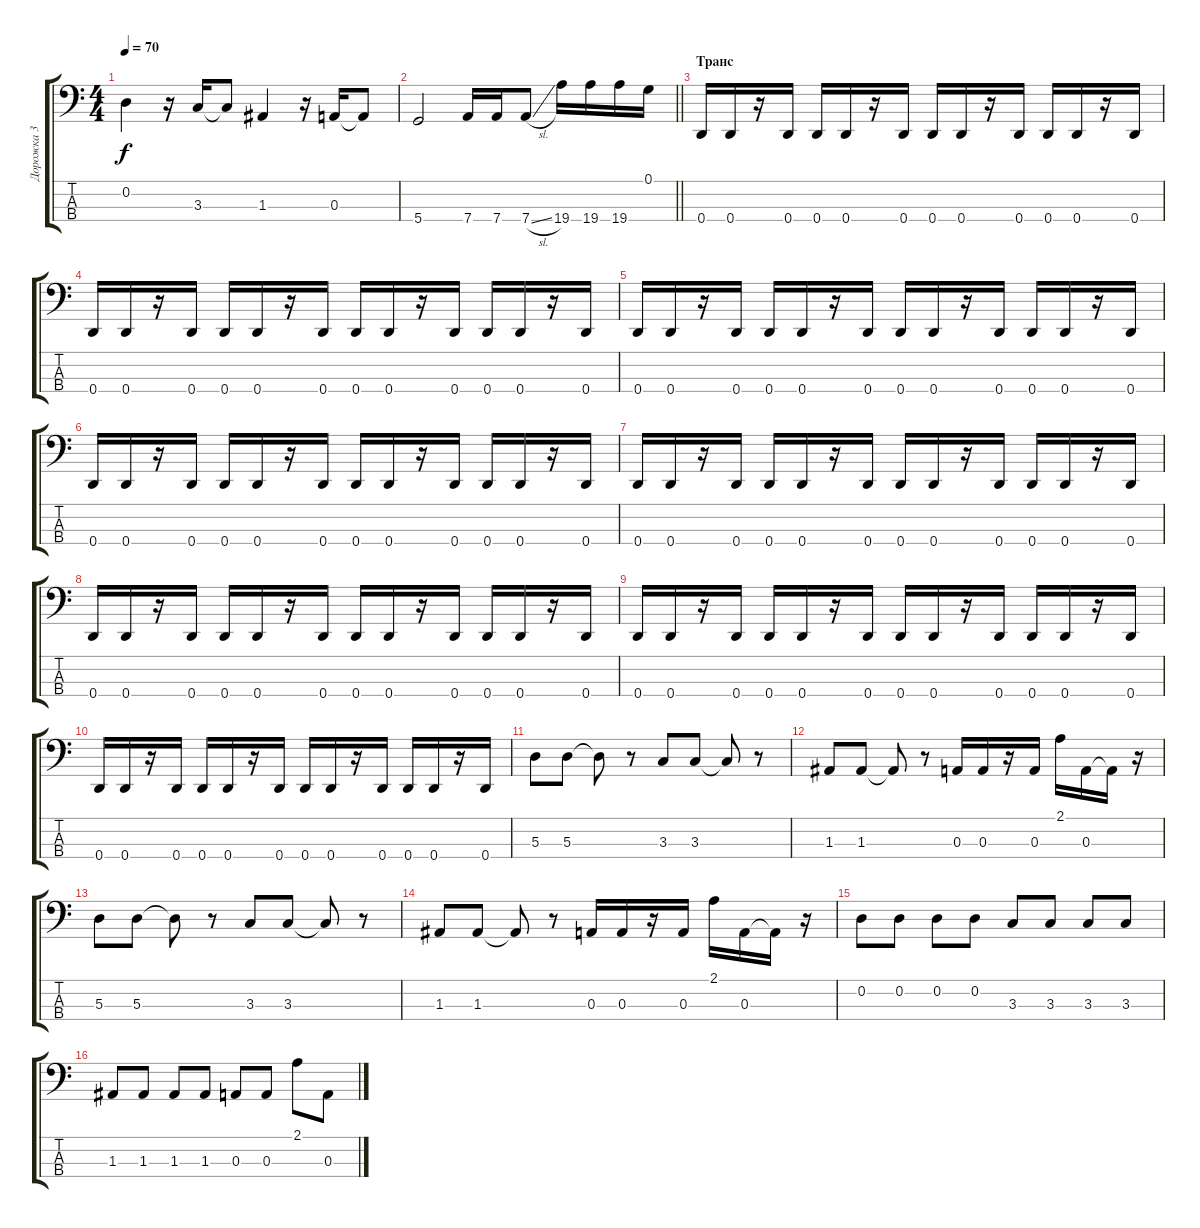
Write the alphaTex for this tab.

\track ("Дорожка 3" "Дорожка 3") {instrument electricbassfinger}
\staff {score tabs}
\tuning (G2 D2 A1 D1) {hide}
\ts (4 4)
\tempo 70
\clef f4
\ks c
0.2.4{dy f} r.16 3.3.16 3.3{t}.8 1.3.4 r.16 0.3.16 0.3{t}.8 |
\barLineRight lightlight
5.4.2 7.4.16 7.4.16 7.4{sl}.8 19.4.16 19.4.16 19.4.16 0.1.16 |
\section ("" "Транс")
0.4.16 0.4.16 r.16 0.4.16 0.4.16 0.4.16 r.16 0.4.16 0.4.16 0.4.16 r.16 0.4.16 0.4.16 0.4.16 r.16 0.4.16 |
0.4.16 0.4.16 r.16 0.4.16 0.4.16 0.4.16 r.16 0.4.16 0.4.16 0.4.16 r.16 0.4.16 0.4.16 0.4.16 r.16 0.4.16 |
0.4.16 0.4.16 r.16 0.4.16 0.4.16 0.4.16 r.16 0.4.16 0.4.16 0.4.16 r.16 0.4.16 0.4.16 0.4.16 r.16 0.4.16 |
0.4.16 0.4.16 r.16 0.4.16 0.4.16 0.4.16 r.16 0.4.16 0.4.16 0.4.16 r.16 0.4.16 0.4.16 0.4.16 r.16 0.4.16 |
0.4.16 0.4.16 r.16 0.4.16 0.4.16 0.4.16 r.16 0.4.16 0.4.16 0.4.16 r.16 0.4.16 0.4.16 0.4.16 r.16 0.4.16 |
0.4.16 0.4.16 r.16 0.4.16 0.4.16 0.4.16 r.16 0.4.16 0.4.16 0.4.16 r.16 0.4.16 0.4.16 0.4.16 r.16 0.4.16 |
0.4.16 0.4.16 r.16 0.4.16 0.4.16 0.4.16 r.16 0.4.16 0.4.16 0.4.16 r.16 0.4.16 0.4.16 0.4.16 r.16 0.4.16 |
0.4.16 0.4.16 r.16 0.4.16 0.4.16 0.4.16 r.16 0.4.16 0.4.16 0.4.16 r.16 0.4.16 0.4.16 0.4.16 r.16 0.4.16 |
5.3.8 5.3.8 5.3{t}.8 r.8 3.3.8 3.3.8 3.3{t}.8 r.8 |
1.3.8 1.3.8 1.3{t}.8 r.8 0.3.16 0.3.16 r.16 0.3.16 2.1.16 0.3.16 0.3{t}.16 r.16 |
5.3.8 5.3.8 5.3{t}.8 r.8 3.3.8 3.3.8 3.3{t}.8 r.8 |
1.3.8 1.3.8 1.3{t}.8 r.8 0.3.16 0.3.16 r.16 0.3.16 2.1.16 0.3.16 0.3{t}.16 r.16 |
0.2.8 0.2.8 0.2.8 0.2.8 3.3.8 3.3.8 3.3.8 3.3.8 |
1.3.8 1.3.8 1.3.8 1.3.8 0.3.8 0.3.8 2.1.8 0.3.8
